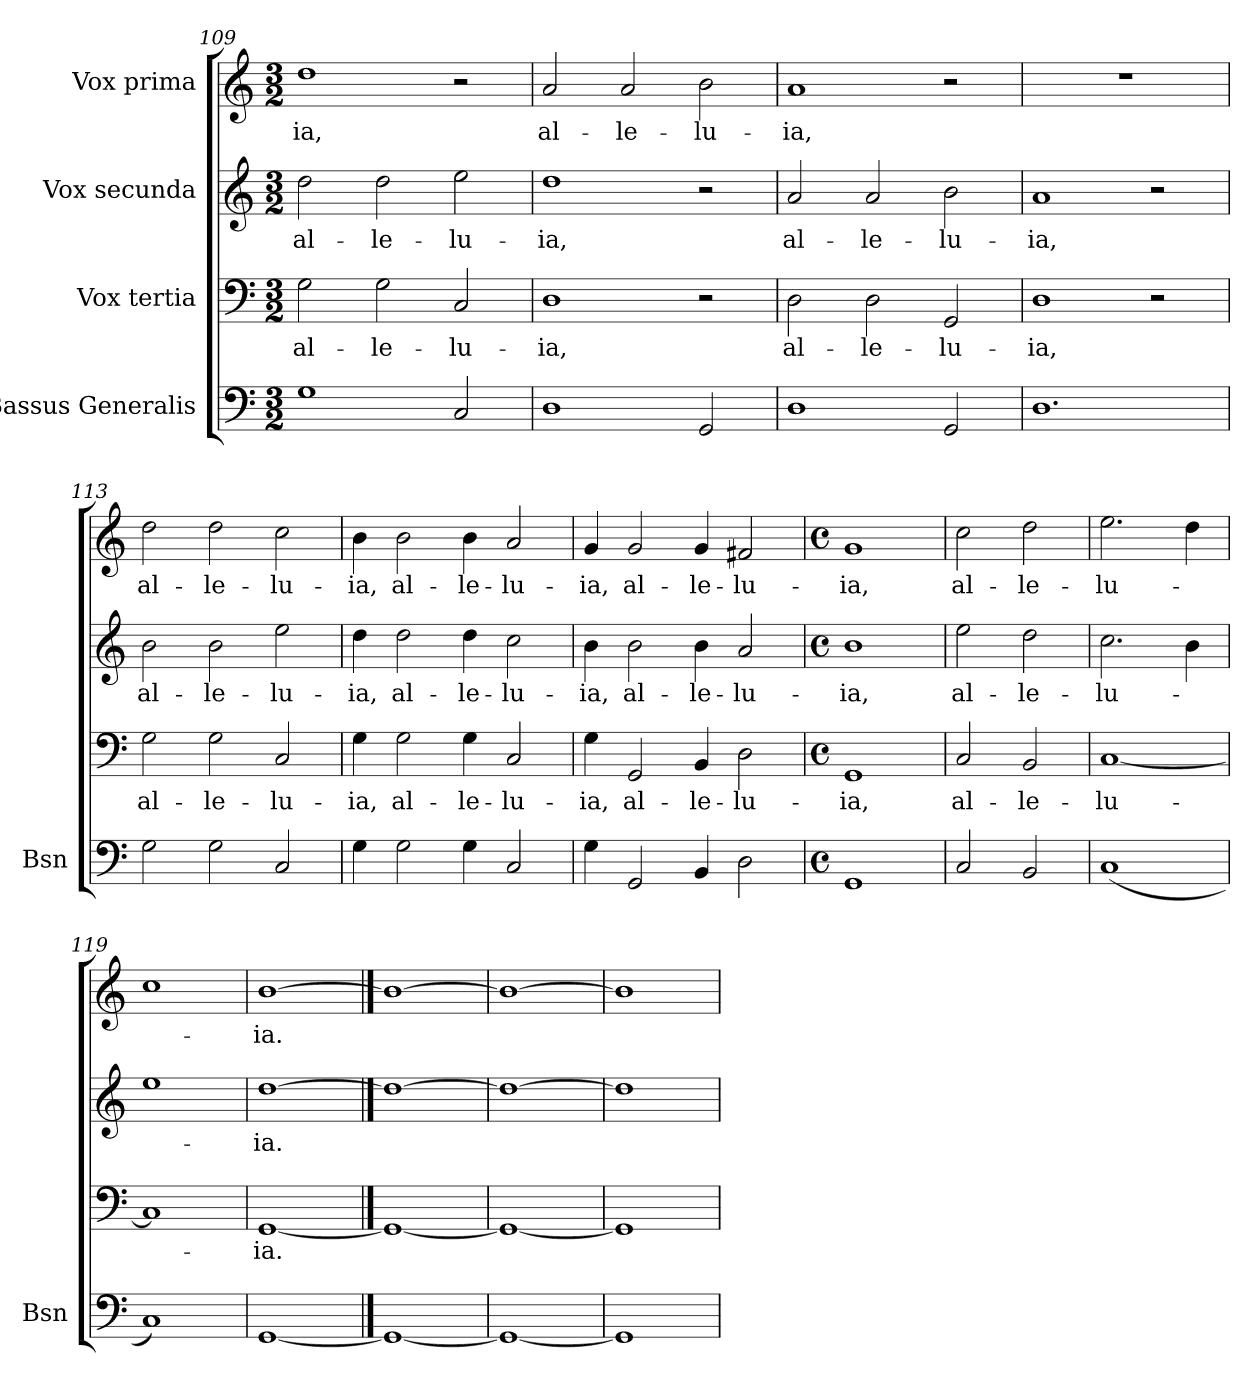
**kern	**kern	**text	**kern	**text	**kern	**text
*part4	*part3	*part3	*part2	*part2	*part1	*part1
*staff4	*staff3	*staff3	*staff2	*staff2	*staff1	*staff1
*I"Bassus Generalis	*I"Vox tertia	*	*I"Vox secunda	*	*I"Vox prima	*
*I'Bsn	*	*	*	*	*	*
*clefF4	*clefF4	*	*clefG2	*	*clefG2	*
*k[]	*k[]	*	*k[]	*	*k[]	*
*M3/2	*M3/2	*	*M3/2	*	*M3/2	*
=109	=109	=109	=109	=109	=109	=109
1G	2G\	al-	2dd\	al-	1dd	-ia,
.	2G\	-le-	2dd\	-le-	.	.
2C/	2C/	-lu-	2ee\	-lu-	2r	.
=110	=110	=110	=110	=110	=110	=110
1D	1D	-ia,	1dd	-ia,	2a/	al-
.	.	.	.	.	2a/	-le-
2GG/	2r	.	2r	.	2b\	-lu-
!!LO:LB:g=z
=111	=111	=111	=111	=111	=111	=111
1D	2D\	al-	2a/	al-	1a	-ia,
.	2D\	-le-	2a/	-le-	.	.
2GG/	2GG/	-lu-	2b\	-lu-	2r	.
=112	=112	=112	=112	=112	=112	=112
1.D	1D	-ia,	1a	-ia,	1.r	.
.	2r	.	2r	.	.	.
=113	=113	=113	=113	=113	=113	=113
2G\	2G\	al-	2b\	al-	2dd\	al-
2G\	2G\	-le-	2b\	-le-	2dd\	-le-
2C/	2C/	-lu-	2ee\	-lu-	2cc\	-lu-
=114	=114	=114	=114	=114	=114	=114
4G\	4G\	-ia,	4dd\	-ia,	4b\	-ia,
2G\	2G\	al-	2dd\	al-	2b\	al-
4G\	4G\	-le-	4dd\	-le-	4b\	-le-
2C/	2C/	-lu-	2cc\	-lu-	2a/	-lu-
=115	=115	=115	=115	=115	=115	=115
4G\	4G\	-ia,	4b\	-ia,	4g/	-ia,
2GG/	2GG/	al-	2b\	al-	2g/	al-
4BB/	4BB/	-le-	4b\	-le-	4g/	-le-
2D\	2D\	-lu-	2a/	-lu-	2f#X/	-lu-
=116	=116	=116	=116	=116	=116	=116
*M4/4	*M4/4	*	*M4/4	*	*M4/4	*
*met(c)	*met(c)	*	*met(c)	*	*met(c)	*
*	*	*	*	*	*MM100	*
1GG	1GG	-ia,	1b	-ia,	1g	-ia,
=117	=117	=117	=117	=117	=117	=117
2C/	2C/	al-	2ee\	al-	2cc\	al-
2BB/	2BB/	-le-	2dd\	-le-	2dd\	-le-
=118	=118	=118	=118	=118	=118	=118
(1C	[1C	-lu-	2.cc\	-lu-	2.ee\	-lu-
.	.	.	4b\	.	4dd\	.
=119	=119	=119	=119	=119	=119	=119
1C)	1C]	.	1ee	.	1cc	.
=120	=120	=120	=120	=120	=120	=120
[1GG	[1GG	-ia.	[1dd	-ia.	[1b	-ia.
==121	==121	==121	==121	==121	==121	==121
1GG_	1GG_	.	1dd_	.	1b_	.
=122	=122	=122	=122	=122	=122	=122
1GG_	1GG_	.	1dd_	.	1b_	.
=123	=123	=123	=123	=123	=123	=123
1GG]	1GG]	.	1dd]	.	1b]	.
=	=	=	=	=	=	=
*-	*-	*-	*-	*-	*-	*-
